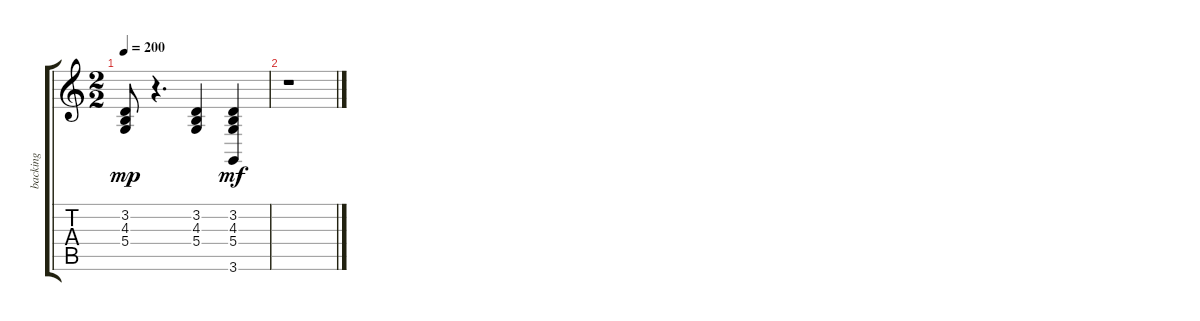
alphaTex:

\track ("backing" "backing") {instrument acousticgrandpiano}
\staff {score tabs}
\tuning (E4 B3 G3 D3 A2 E2) {hide}
\ts (2 2)
\tempo 200
\clef g2
\ks c
(3.2 4.3 5.4).8{dy mp} r.4{d} (3.2 4.3 5.4).4 (3.2 4.3 5.4 3.6).4{dy mf} |
r.1
